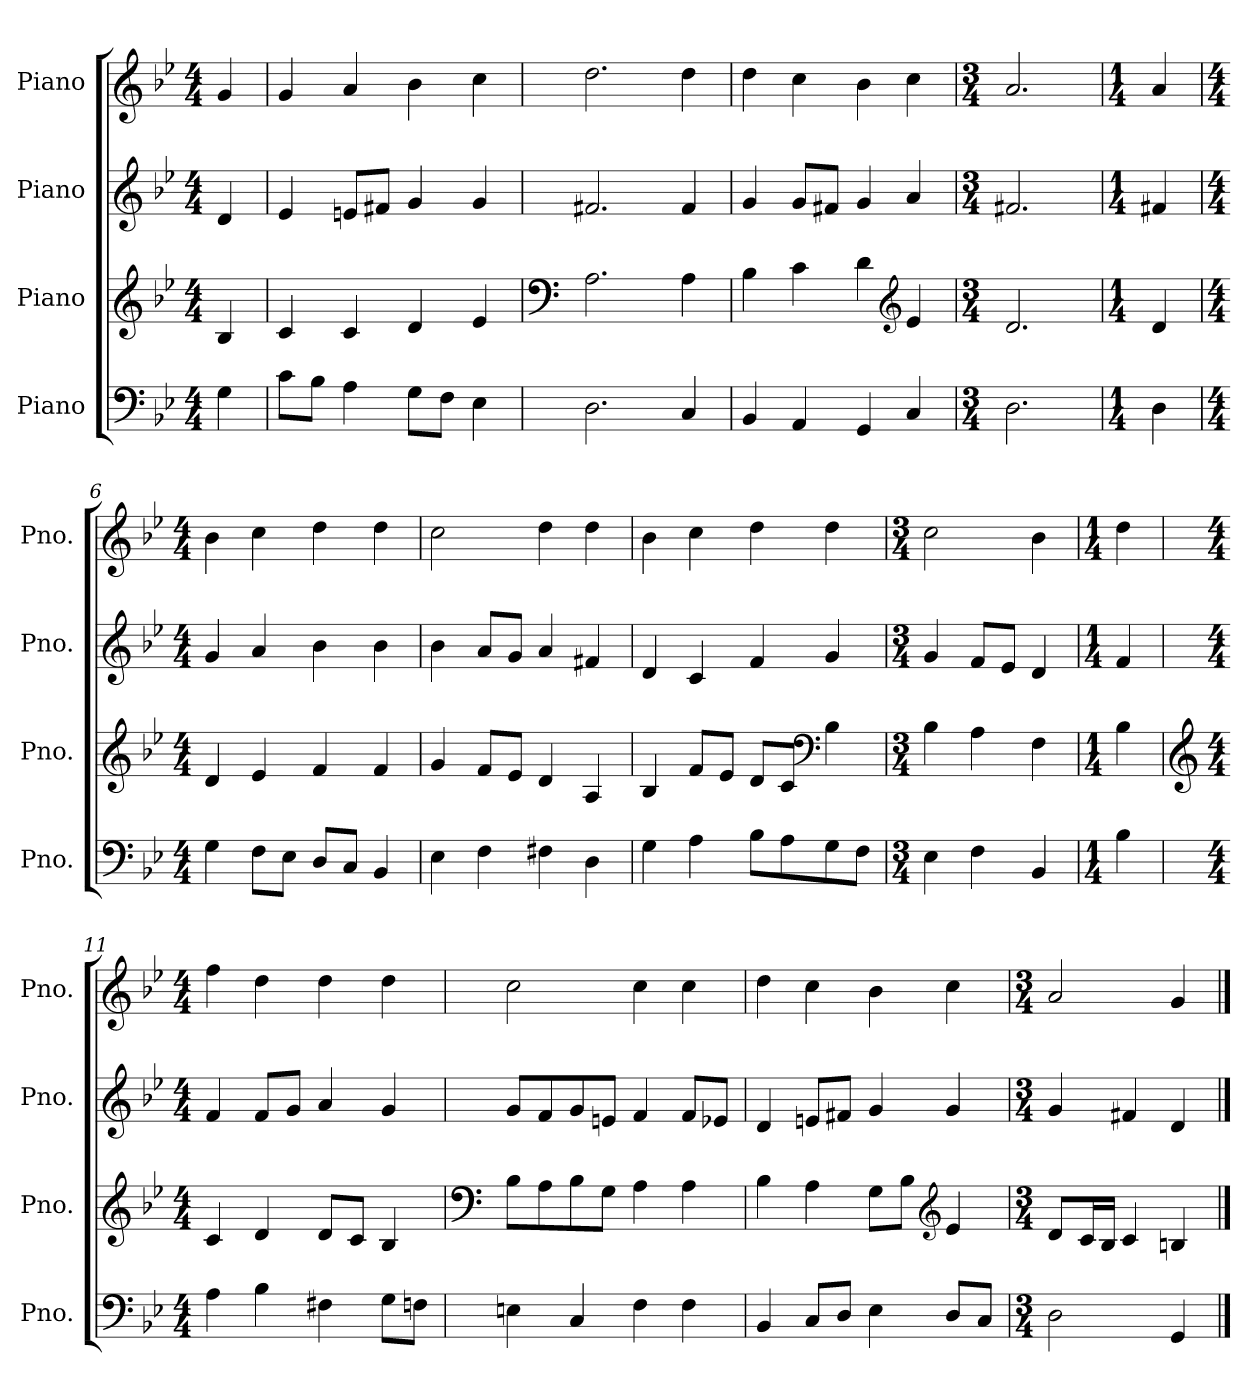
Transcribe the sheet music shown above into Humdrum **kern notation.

**kern	**kern	**kern	**kern
*part4	*part3	*part2	*part1
*staff4	*staff3	*staff2	*staff1
*I"Piano	*I"Piano	*I"Piano	*I"Piano
*I'Pno.	*I'Pno.	*I'Pno.	*I'Pno.
*clefF4	*clefG2	*clefG2	*clefG2
*k[b-e-]	*k[b-e-]	*k[b-e-]	*k[b-e-]
*M4/4	*M4/4	*M4/4	*M4/4
*MM120	*MM120	*MM120	*MM120
=	=	=	=
4G\	4B-/	4d/	4g/
=1	=1	=1	=1
8c\L	4c/	4e-/	4g/
8B-\J	.	.	.
4A\	4c/	8en/L	4a/
.	.	8f#X/J	.
8G\L	4d/	4g/	4b-\
8F\J	.	.	.
4E-\	4e-/	4g/	4cc\
=2	=2	=2	=2
*	*clefF4	*	*
2.D\	2.A\	2.f#X/	2.dd\
4C/	4A\	4f#/	4dd\
=3	=3	=3	=3
4BB-/	4B-\	4g/	4dd\
4AA/	4c\	8g/L	4cc\
.	.	8f#X/J	.
4GG/	4d\	4g/	4b-\
*	*clefG2	*	*
4C/	4e-/	4a/	4cc\
=4	=4	=4	=4
*M3/4	*M3/4	*M3/4	*M3/4
2.D\	2.d/	2.f#X/	2.a/
=5	=5	=5	=5
*M1/4	*M1/4	*M1/4	*M1/4
4D\	4d/	4f#X/	4a/
=6	=6	=6	=6
*M4/4	*M4/4	*M4/4	*M4/4
4G\	4d/	4g/	4b-\
8F\L	4e-/	4a/	4cc\
8E-\J	.	.	.
8D/L	4f/	4b-\	4dd\
8C/J	.	.	.
4BB-/	4f/	4b-\	4dd\
!!LO:LB:g=z
=7	=7	=7	=7
4E-\	4g/	4b-\	2cc\
4F\	8f/L	8a/L	.
.	8e-/J	8g/J	.
4F#X\	4d/	4a/	4dd\
4D\	4A/	4f#X/	4dd\
=8	=8	=8	=8
4G\	4B-/	4d/	4b-\
4A\	8f/L	4c/	4cc\
.	8e-/J	.	.
8B-\L	8d/L	4f/	4dd\
8A\	8c/J	.	.
*	*clefF4	*	*
8G\	4B-\	4g/	4dd\
8F\J	.	.	.
=9	=9	=9	=9
*M3/4	*M3/4	*M3/4	*M3/4
4E-\	4B-\	4g/	2cc\
4F\	4A\	8f/L	.
.	.	8e-/J	.
4BB-/	4F\	4d/	4b-\
=10	=10	=10	=10
*M1/4	*M1/4	*M1/4	*M1/4
4B-\	4B-\	4f/	4dd\
=11	=11	=11	=11
*	*clefG2	*	*
*M4/4	*M4/4	*M4/4	*M4/4
4A\	4c/	4f/	4ff\
4B-\	4d/	8f/L	4dd\
.	.	8g/J	.
4F#X\	8d/L	4a/	4dd\
.	8c/J	.	.
8G\L	4B-/	4g/	4dd\
8Fn\J	.	.	.
!!LO:LB:g=z
=12	=12	=12	=12
*	*clefF4	*	*
4En\	8B-\L	8g/L	2cc\
.	8A\	8f/	.
4C/	8B-\	8g/	.
.	8G\J	8en/J	.
4F\	4A\	4f/	4cc\
4F\	4A\	8f/L	4cc\
.	.	8e-X/J	.
=13	=13	=13	=13
4BB-/	4B-\	4d/	4dd\
8C/L	4A\	8en/L	4cc\
8D/J	.	8f#X/J	.
4E-\	8G\L	4g/	4b-\
.	8B-\J	.	.
*	*clefG2	*	*
8D/L	4e-/	4g/	4cc\
8C/J	.	.	.
=14	=14	=14	=14
*M3/4	*M3/4	*M3/4	*M3/4
2D\	8d/L	4g/	2a/
.	16c/L	.	.
.	16B-/JJ	.	.
.	4c/	4f#X/	.
4GG/	4Bn/	4d/	4g/
==	==	==	==
*-	*-	*-	*-
